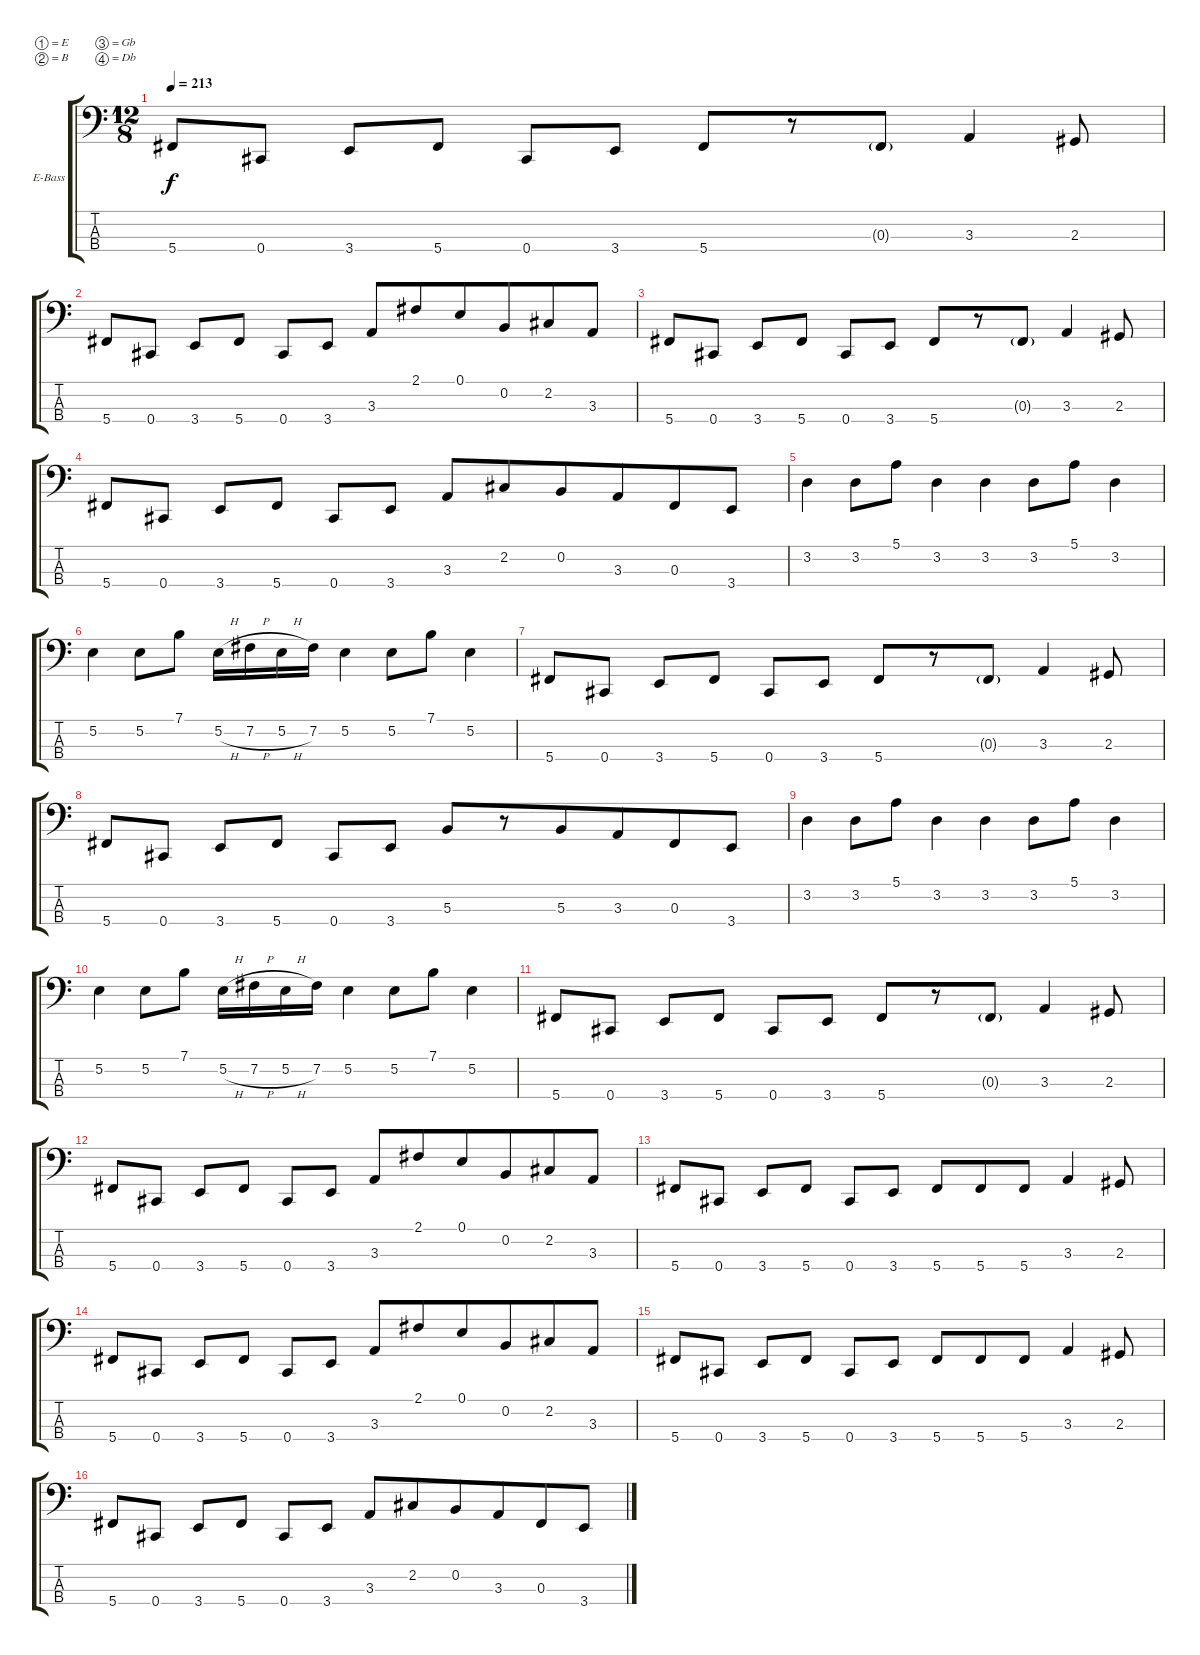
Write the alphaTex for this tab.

\bracketExtendMode groupsimilarinstruments
\firstSystemTrackNameOrientation horizontal
\otherSystemsTrackNameOrientation horizontal
\track ("Bass 2 (Low)" "E-Bass") {instrument electricbassfinger}
\staff {score tabs}
\tuning (E2 B1 Gb1 Db1)
\ts (12 8)
\beaming (8 2 2 2 6)
\tempo 213
\clef f4
\scale
0.485477
\ks c
5.4.8{dy f instrument electricbassfinger} 0.4.8 3.4.8 5.4.8 0.4.8 3.4.8 5.4.8 r.8 0.3{g}.8 3.3.4 2.3.8 |
\scale
0.257261 5.4.8 0.4.8 3.4.8 5.4.8 0.4.8 3.4.8 3.3.8 2.1.8 0.1.8 0.2.8 2.2.8 3.3.8 |
\scale
0.257261 5.4.8 0.4.8 3.4.8 5.4.8 0.4.8 3.4.8 5.4.8 r.8 0.3{g}.8 3.3.4 2.3.8 |
\scale
0.333333 5.4.8 0.4.8 3.4.8 5.4.8 0.4.8 3.4.8 3.3.8 2.2.8 0.2.8 3.3.8 0.3.8 3.4.8 |
\scale
0.333333 3.2.4 3.2.8 5.1.8 3.2.4 3.2.4 3.2.8 5.1.8 3.2.4 |
\scale
0.333333 5.2.4 5.2.8 7.1.8 5.2{h}.16 7.2{h}.16 5.2{h}.16 7.2.16 5.2.4 5.2.8 7.1.8 5.2.4 |
\scale
0.333333 5.4.8 0.4.8 3.4.8 5.4.8 0.4.8 3.4.8 5.4.8 r.8 0.3{g}.8 3.3.4 2.3.8 |
\scale
0.333333 5.4.8 0.4.8 3.4.8 5.4.8 0.4.8 3.4.8 5.3.8 r.8 5.3.8 3.3.8 0.3.8 3.4.8 |
\scale
0.333333 3.2.4 3.2.8 5.1.8 3.2.4 3.2.4 3.2.8 5.1.8 3.2.4 |
\scale
0.333333 5.2.4 5.2.8 7.1.8 5.2{h}.16 7.2{h}.16 5.2{h}.16 7.2.16 5.2.4 5.2.8 7.1.8 5.2.4 |
\scale
0.333333 5.4.8 0.4.8 3.4.8 5.4.8 0.4.8 3.4.8 5.4.8 r.8 0.3{g}.8 3.3.4 2.3.8 |
\scale
0.333333 5.4.8 0.4.8 3.4.8 5.4.8 0.4.8 3.4.8 3.3.8 2.1.8 0.1.8 0.2.8 2.2.8 3.3.8 |
\scale
0.333333 5.4.8 0.4.8 3.4.8 5.4.8 0.4.8 3.4.8 5.4.8 5.4.8 5.4.8 3.3.4 2.3.8 |
\scale
0.333333 5.4.8 0.4.8 3.4.8 5.4.8 0.4.8 3.4.8 3.3.8 2.1.8 0.1.8 0.2.8 2.2.8 3.3.8 |
\scale
0.333333 5.4.8 0.4.8 3.4.8 5.4.8 0.4.8 3.4.8 5.4.8 5.4.8 5.4.8 3.3.4 2.3.8 |
\scale
0.333333 5.4.8 0.4.8 3.4.8 5.4.8 0.4.8 3.4.8 3.3.8 2.2.8 0.2.8 3.3.8 0.3.8 3.4.8
